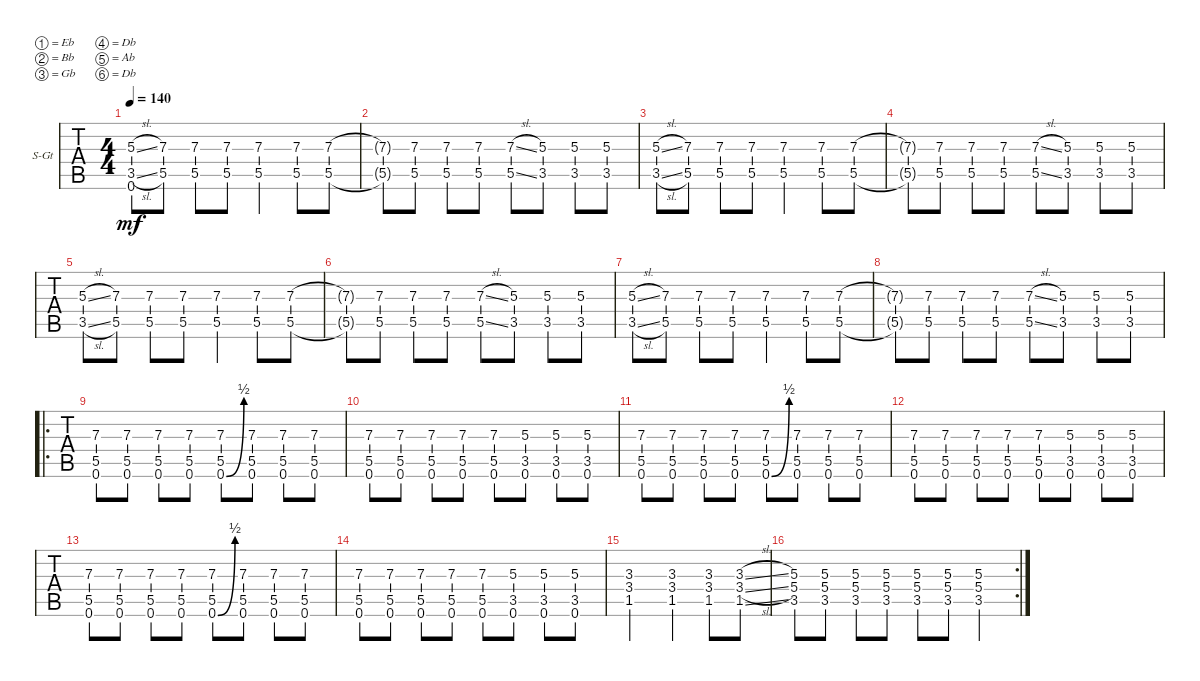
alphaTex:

\defaultSystemsLayout 4
\bracketExtendMode groupsimilarinstruments
\firstSystemTrackNameOrientation horizontal
\otherSystemsTrackNameOrientation horizontal
\track ("Steel Guitar" "S-Gt") {instrument acousticguitarsteel}
\staff {tabs}
\tuning (Eb4 Bb3 Gb3 Db3 Ab2 Db2)
\ts (4 4)
\tempo 140
\clef g2
\ks c
(3.5{sl} 5.3{sl} 0.6).8{dy mf} (5.5 7.3).8 (7.3 5.5).8 (7.3 5.5).8 (5.5 7.3).4 (7.3 5.5).8 (7.3 5.5).8 |
(5.5{t} 7.3{t}).8 (7.3 5.5).8 (5.5 7.3).8 (5.5 7.3).8 (7.3{sl} 5.5{sl}).8 (5.3 3.5).8 (5.3 3.5).8 (5.3 3.5).8 |
(3.5{sl} 5.3{sl}).8 (5.5 7.3).8 (7.3 5.5).8 (7.3 5.5).8 (5.5 7.3).4 (7.3 5.5).8 (7.3 5.5).8 |
(5.5{t} 7.3{t}).8 (7.3 5.5).8 (5.5 7.3).8 (5.5 7.3).8 (7.3{sl} 5.5{sl}).8 (5.3 3.5).8 (5.3 3.5).8 (5.3 3.5).8 |
(3.5{sl} 5.3{sl}).8 (5.5 7.3).8 (7.3 5.5).8 (7.3 5.5).8 (5.5 7.3).4 (7.3 5.5).8 (7.3 5.5).8 |
(5.5{t} 7.3{t}).8 (7.3 5.5).8 (5.5 7.3).8 (5.5 7.3).8 (7.3{sl} 5.5{sl}).8 (5.3 3.5).8 (5.3 3.5).8 (5.3 3.5).8 |
(3.5{sl} 5.3{sl}).8 (5.5 7.3).8 (7.3 5.5).8 (7.3 5.5).8 (5.5 7.3).4 (7.3 5.5).8 (7.3 5.5).8 |
(5.5{t} 7.3{t}).8 (7.3 5.5).8 (5.5 7.3).8 (5.5 7.3).8 (7.3{sl} 5.5{sl}).8 (5.3 3.5).8 (5.3 3.5).8 (5.3 3.5).8 |
\ro
(0.6 5.5 7.3).8 (0.6 5.5 7.3).8 (0.6 5.5 7.3).8 (0.6 5.5 7.3).8 (0.6{be (bend 0 0 14.399999999999999 2)} 5.5 7.3).8 (0.6 5.5 7.3).8 (7.3 5.5 0.6).8 (7.3 5.5 0.6).8 |
(5.5 7.3 0.6).8 (5.5 7.3 0.6).8 (5.5 7.3 0.6).8 (7.3 5.5 0.6).8 (7.3 5.5 0.6).8 (5.3 3.5 0.6).8 (5.3 3.5 0.6).8 (5.3 3.5 0.6).8 |
(0.6 5.5 7.3).8 (0.6 5.5 7.3).8 (0.6 5.5 7.3).8 (0.6 5.5 7.3).8 (0.6{be (bend 0 0 14.399999999999999 2)} 5.5 7.3).8 (0.6 5.5 7.3).8 (7.3 5.5 0.6).8 (7.3 5.5 0.6).8 |
(5.5 7.3 0.6).8 (5.5 7.3 0.6).8 (5.5 7.3 0.6).8 (7.3 5.5 0.6).8 (7.3 5.5 0.6).8 (5.3 3.5 0.6).8 (5.3 3.5 0.6).8 (5.3 3.5 0.6).8 |
(0.6 5.5 7.3).8 (0.6 5.5 7.3).8 (0.6 5.5 7.3).8 (0.6 5.5 7.3).8 (0.6{be (bend 0 0 14.399999999999999 2)} 5.5 7.3).8 (0.6 5.5 7.3).8 (7.3 5.5 0.6).8 (7.3 5.5 0.6).8 |
(5.5 7.3 0.6).8 (5.5 7.3 0.6).8 (5.5 7.3 0.6).8 (7.3 5.5 0.6).8 (7.3 5.5 0.6).8 (5.3 3.5 0.6).8 (5.3 3.5 0.6).8 (5.3 3.5 0.6).8 |
(1.5 3.4 3.3).2 (3.3 3.4 1.5).4 (1.5 3.4 3.3).8 (3.3{sl} 3.4{sl} 1.5{sl}).8 |
\rc 2
(3.5 5.4 5.3).8 (5.3 5.4 3.5).8 (3.5 5.4 5.3).8 (5.3 5.4 3.5).8 (3.5 5.4 5.3).8 (5.3 5.4 3.5).8 (3.5 5.4 5.3).4
